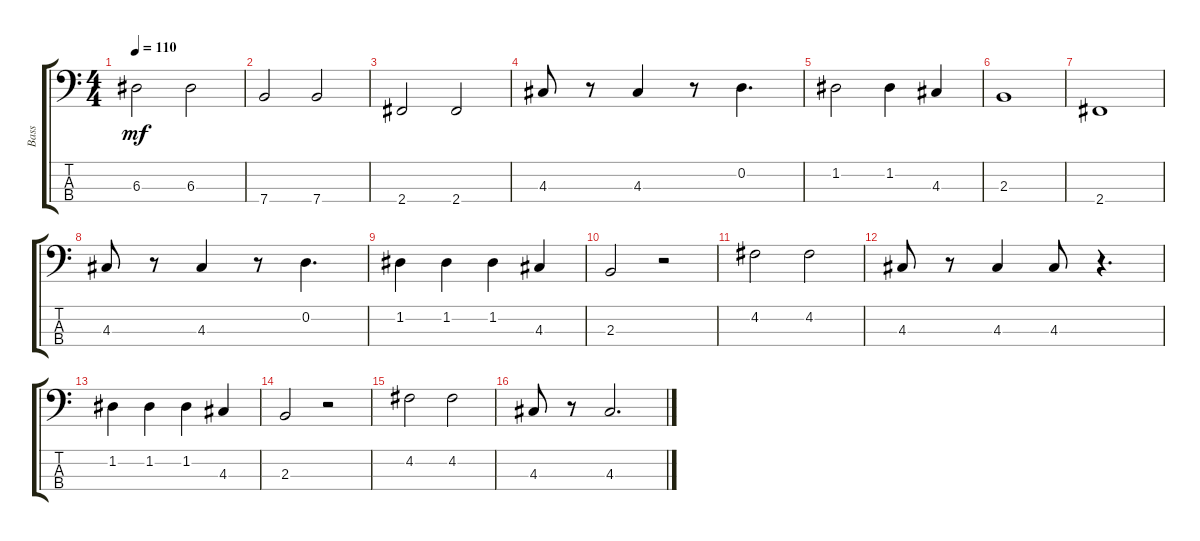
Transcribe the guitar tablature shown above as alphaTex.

\track ("Bass" "Bass") {instrument electricbassfinger}
\staff {score tabs}
\tuning (G2 D2 A1 E1) {hide}
\ts (4 4)
\tempo 110
\clef f4
\ks c
6.3.2{dy mf} 6.3.2 |
7.4.2 7.4.2 |
2.4.2 2.4.2 |
4.3.8 r.8 4.3.4 r.8 0.2.4{d} |
1.2.2 1.2.4 4.3.4 |
2.3.1 |
2.4.1 |
4.3.8 r.8 4.3.4 r.8 0.2.4{d} |
1.2.4 1.2.4 1.2.4 4.3.4 |
2.3.2 r.2 |
4.2.2 4.2.2 |
4.3.8 r.8 4.3.4 4.3.8 r.4{d} |
1.2.4 1.2.4 1.2.4 4.3.4 |
2.3.2 r.2 |
4.2.2 4.2.2 |
4.3.8 r.8 4.3.2{d}
